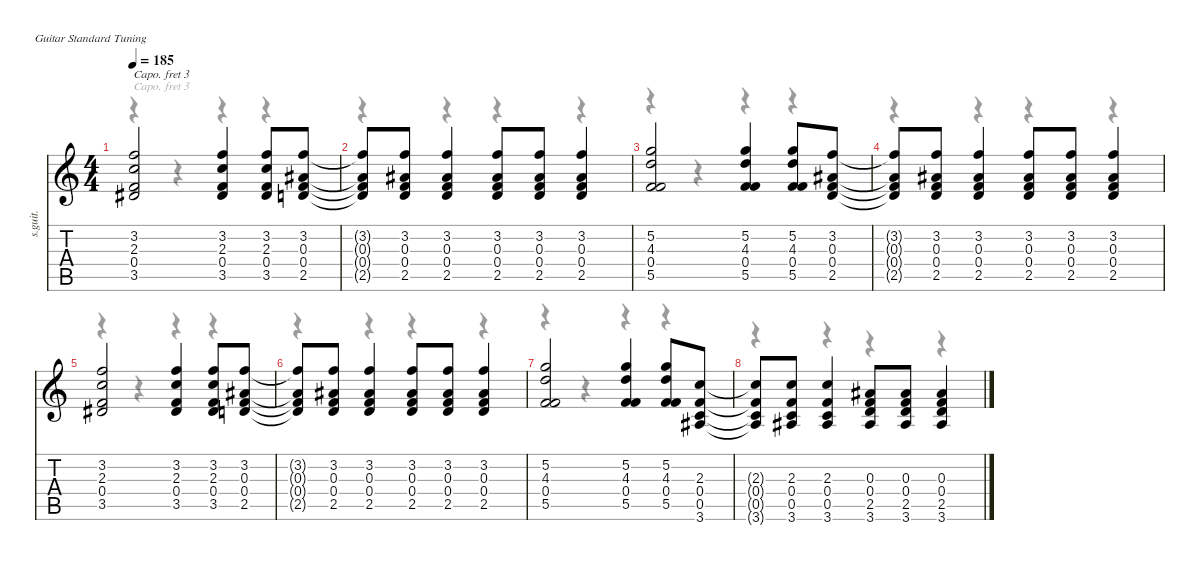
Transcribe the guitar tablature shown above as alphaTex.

\defaultSystemsLayout 4
\hideDynamics
\bracketExtendMode nobrackets
\otherSystemsTrackNameOrientation horizontal
\track ("Track 1" "s.guit.") {instrument acousticguitarsteel}
\staff {score tabs}
\capo 3
\tuning (E4 B3 G3 D3 A2 E2)
\voice
\ts (4 4)
\tempo 185
\clef g2
\ks c
(3.2 2.3 0.4 3.5{acc #}).2{dy f beam Up} (3.2 2.3 0.4 3.5{acc #}).4{beam Up} (3.2 2.3 0.4 3.5{acc #}).8{beam Up} (3.2 0.3{acc #} 0.4 2.5).8{beam Up} |
(3.2{t} 0.3{t acc #} 0.4{t} 2.5{t}).8{beam Up} (3.2 0.3{acc #} 0.4 2.5).8{beam Up} (3.2 0.3{acc #} 0.4 2.5).4{beam Up} (3.2 0.3{acc #} 0.4 2.5).8{beam Up} (3.2 0.3{acc #} 0.4 2.5).8{beam Up} (3.2 0.3{acc #} 0.4 2.5).4{beam Up} |
(5.2 4.3 0.4 5.5).2{beam Up} (5.2 4.3 0.4 5.5).4{beam Up} (5.2 4.3 0.4 5.5).8{beam Up} (3.2 0.3{acc #} 0.4 2.5).8{beam Up} |
(3.2{t} 0.3{t acc #} 0.4{t} 2.5{t}).8{beam Up} (3.2 0.3{acc #} 0.4 2.5).8{beam Up} (3.2 0.3{acc #} 0.4 2.5).4{beam Up} (3.2 0.3{acc #} 0.4 2.5).8{beam Up} (3.2 0.3{acc #} 0.4 2.5).8{beam Up} (3.2 0.3{acc #} 0.4 2.5).4{beam Up} |
(3.2 2.3 0.4 3.5{acc #}).2{beam Up} (3.2 2.3 0.4 3.5{acc #}).4{beam Up} (3.2 2.3 0.4 3.5{acc #}).8{beam Up} (3.2 0.3{acc #} 0.4 2.5).8{beam Up} |
(3.2{t} 0.3{t acc #} 0.4{t} 2.5{t}).8{beam Up} (3.2 0.3{acc #} 0.4 2.5).8{beam Up} (3.2 0.3{acc #} 0.4 2.5).4{beam Up} (3.2 0.3{acc #} 0.4 2.5).8{beam Up} (3.2 0.3{acc #} 0.4 2.5).8{beam Up} (3.2 0.3{acc #} 0.4 2.5).4{beam Up} |
(5.2 4.3 0.4 5.5).2{beam Up} (5.2 4.3 0.4 5.5).4{beam Up} (5.2 4.3 0.4 5.5).8{beam Up} (2.3 0.4 0.5 3.6{acc #}).8{beam Up} |
(2.3{t} 0.4{t} 0.5{t} 3.6{t acc #}).8{beam Up} (2.3 0.4 0.5 3.6{acc #}).8{beam Up} (2.3 0.4 0.5 3.6{acc #}).4{beam Up} (0.3{acc #} 0.4 2.5 3.6{acc #}).8{beam Up} (0.3{acc #} 0.4 2.5 3.6{acc #}).8{beam Up} (0.3{acc #} 0.4 2.5 3.6{acc #}).4{beam Up}
\voice
\clef g2
\ottava regular
\simile none
\ks c
r.4{dy mf beam Down} r.4{beam Down} r.4{beam Down} r.4{beam Down} |
r.4{beam Down} r.4{beam Down} r.4{beam Down} r.4{beam Down} |
r.4{beam Down} r.4{beam Down} r.4{beam Down} r.4{beam Down} |
r.4{beam Down} r.4{beam Down} r.4{beam Down} r.4{beam Down} |
r.4{beam Down} r.4{beam Down} r.4{beam Down} r.4{beam Down} |
r.4{beam Down} r.4{beam Down} r.4{beam Down} r.4{beam Down} |
r.4{beam Down} r.4{beam Down} r.4{beam Down} r.4{beam Down} |
r.4{beam Down} r.4{beam Down} r.4{beam Down} r.4{beam Down}
